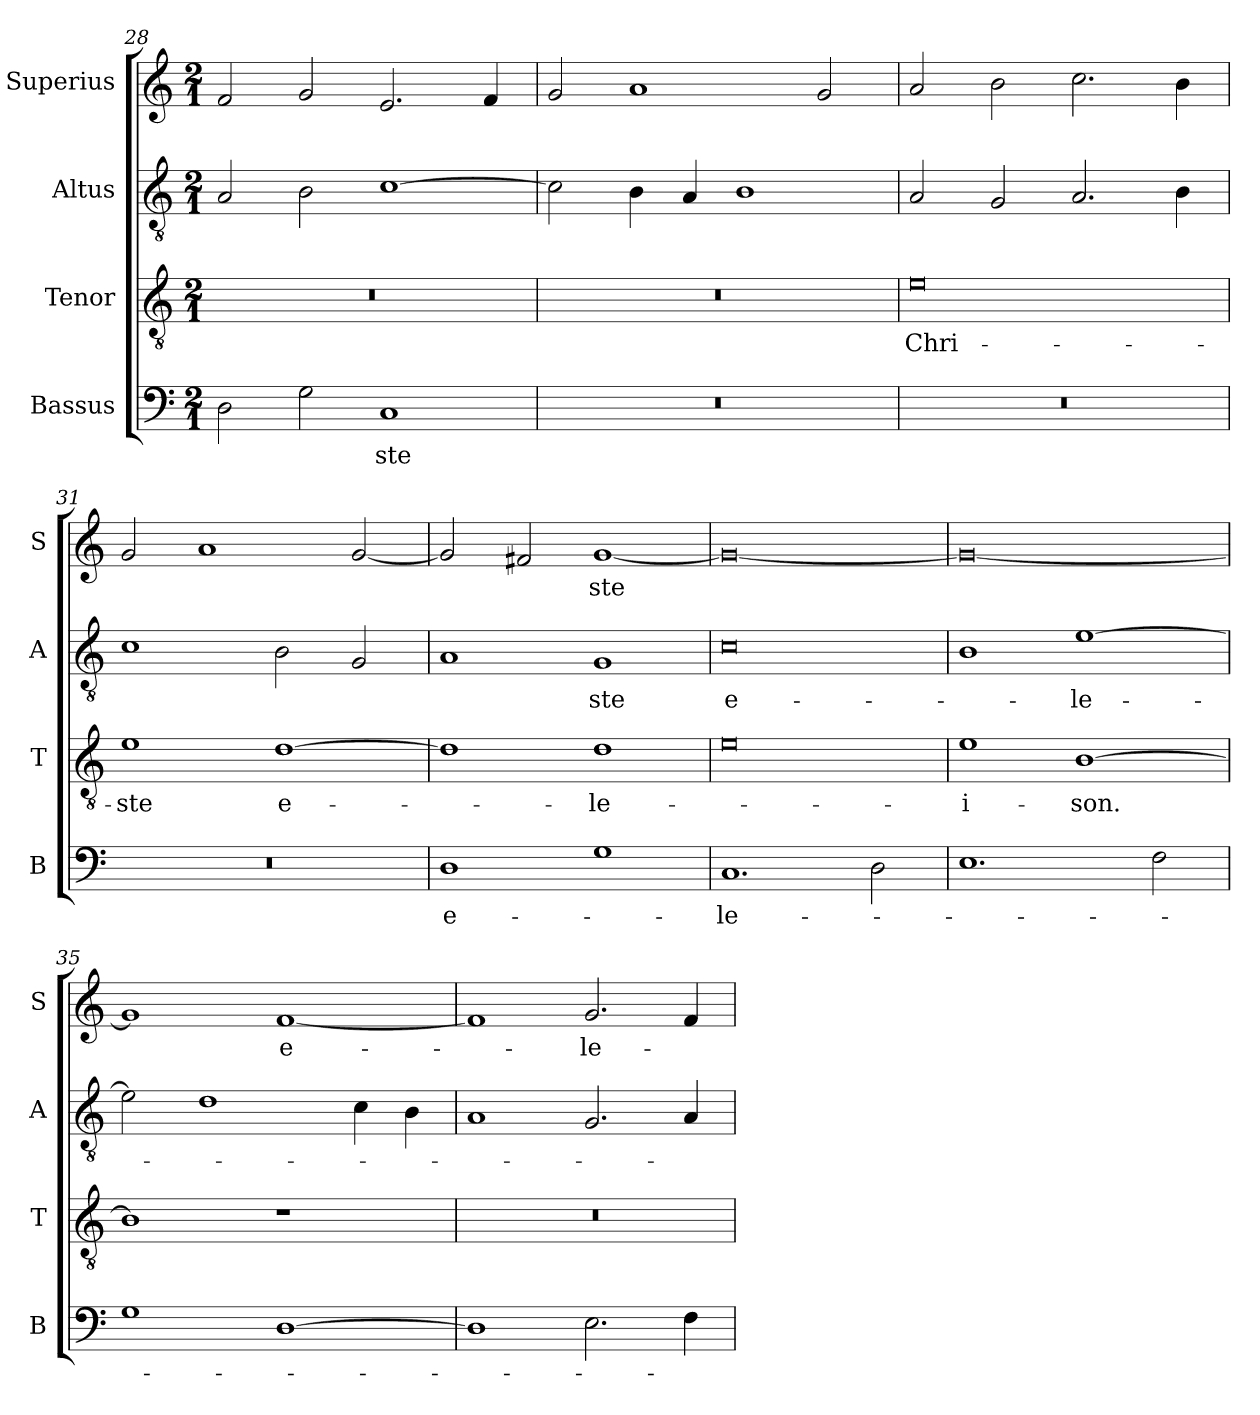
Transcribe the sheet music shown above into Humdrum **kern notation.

**kern	**text	**kern	**text	**kern	**text	**kern	**text
*part4	*part4	*part3	*part3	*part2	*part2	*part1	*part1
*staff4	*staff4	*staff3	*staff3	*staff2	*staff2	*staff1	*staff1
*I"Bassus	*	*I"Tenor	*	*I"Altus	*	*I"Superius	*
*I'B	*	*I'T	*	*I'A	*	*I'S	*
*clefF4	*	*clefGv2	*	*clefGv2	*	*clefG2	*
*k[]	*	*k[]	*	*k[]	*	*k[]	*
*M2/1	*	*M2/1	*	*M2/1	*	*M2/1	*
=28	=28	=28	=28	=28	=28	=28	=28
2D\	.	0r	.	2A/	.	2f/	.
2G\	.	.	.	2B\	.	2g/	.
1C	-ste	.	.	[1c	.	2.e/	.
.	.	.	.	.	.	4f/	.
=29	=29	=29	=29	=29	=29	=29	=29
0r	.	0r	.	2c\]	.	2g/	.
.	.	.	.	4B\	.	1a	.
.	.	.	.	4A/	.	.	.
.	.	.	.	1B	.	.	.
.	.	.	.	.	.	2g/	.
=30	=30	=30	=30	=30	=30	=30	=30
0r	.	0e	Chri-	2A/	.	2a/	.
.	.	.	.	2G/	.	2b\	.
.	.	.	.	2.A/	.	2.cc\	.
.	.	.	.	4B\	.	4b\	.
=31	=31	=31	=31	=31	=31	=31	=31
0r	.	1e	-ste	1c	.	2g/	.
.	.	.	.	.	.	1a	.
.	.	[1d	e-	2B\	.	.	.
.	.	.	.	2G/	.	[2g/	.
=32	=32	=32	=32	=32	=32	=32	=32
1D	e-	1d]	.	1A	.	2g/]	.
.	.	.	.	.	.	2f#X/	.
1G	.	1d	-le-	1G	-ste	[1g	-ste
=33	=33	=33	=33	=33	=33	=33	=33
1.C	-le-	0e	.	0c	e-	0g_	.
2D\	.	.	.	.	.	.	.
=34	=34	=34	=34	=34	=34	=34	=34
1.E	.	1e	-i-	1B	.	0g_	.
.	.	[1B	-son.	[1e	-le-	.	.
2F\	.	.	.	.	.	.	.
=35	=35	=35	=35	=35	=35	=35	=35
1G	.	1B]	.	2e\]	.	1g]	.
.	.	.	.	1d	.	.	.
[1D	.	1r	.	.	.	[1f	e-
.	.	.	.	4c\	.	.	.
.	.	.	.	4B\	.	.	.
=36	=36	=36	=36	=36	=36	=36	=36
1D]	.	0r	.	1A	.	1f]	.
2.E\	.	.	.	2.G/	.	2.g/	-le-
4F\	.	.	.	4A/	.	4f/	.
=	=	=	=	=	=	=	=
*-	*-	*-	*-	*-	*-	*-	*-
